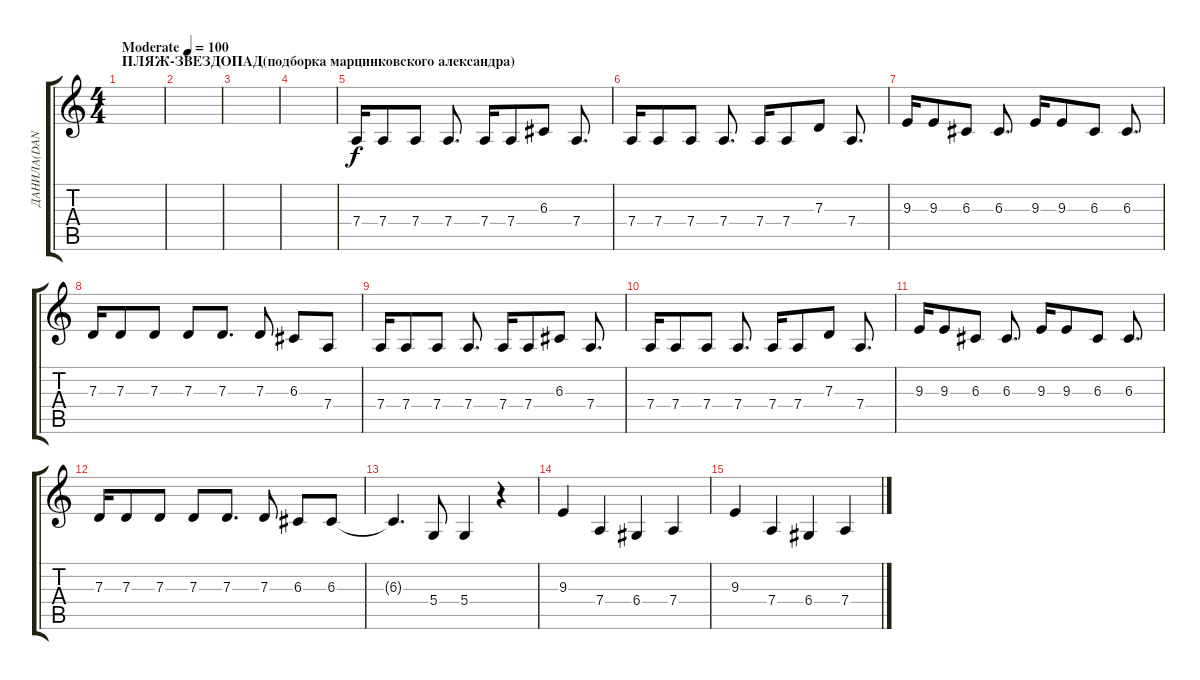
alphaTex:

\track ("ДАНИЛА(DAN)ВАКАЛ" "ДАНИЛА(DAN") {instrument trumpet}
\staff {score tabs}
\tuning (E4 B3 G3 D3 A2 E2) {hide}
\ts (4 4)
\section ("" "ПЛЯЖ-ЗВЕЗДОПАД(подборка марцинковского александра)")
\tempo (100 "Moderate")
\clef g2
\ks c
|
|
|
|
7.4.16 7.4.8 7.4.8 7.4.8{d} 7.4.16 7.4.8 6.3.8 7.4.8{d} |
7.4.16 7.4.8 7.4.8 7.4.8{d} 7.4.16 7.4.8 7.3.8 7.4.8{d} |
9.3.16 9.3.8 6.3.8 6.3.8{d} 9.3.16 9.3.8 6.3.8 6.3.8{d} |
7.3.16 7.3.8 7.3.8 7.3.8 7.3.8{d} 7.3.8 6.3.8 7.4.8 |
7.4.16 7.4.8 7.4.8 7.4.8{d} 7.4.16 7.4.8 6.3.8 7.4.8{d} |
7.4.16 7.4.8 7.4.8 7.4.8{d} 7.4.16 7.4.8 7.3.8 7.4.8{d} |
9.3.16 9.3.8 6.3.8 6.3.8{d} 9.3.16 9.3.8 6.3.8 6.3.8{d} |
7.3.16 7.3.8 7.3.8 7.3.8 7.3.8{d} 7.3.8 6.3.8 6.3.8 |
6.3{t}.4{d} 5.4.8 5.4.4 r.4 |
9.3.4 7.4.4 6.4.4 7.4.4 |
9.3.4 7.4.4 6.4.4 7.4.4
